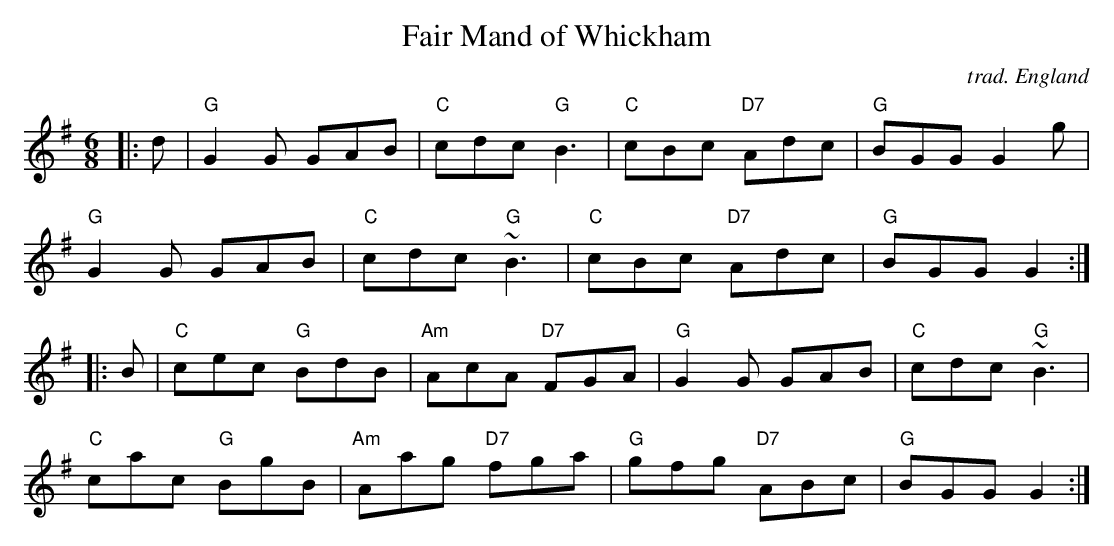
X:1
T: Fair Mand of Whickham
O: trad. England
M: 6/8
L: 1/8
K: G
|: d |\
"G"G2G GAB | "C"cdc "G"B3 | "C"cBc "D7"Adc | "G"BGG G2g |
"G"G2G GAB | "C"cdc "G"~B3 | "C"cBc "D7"Adc | "G"BGG G2 :|
|: B |\
"C"cec "G"BdB | "Am"AcA "D7"FGA | "G"G2G GAB | "C"cdc "G"~B3 |
"C"cac "G"BgB | "Am"Aag "D7"fga | "G"gfg "D7"ABc | "G"BGG G2 :|
